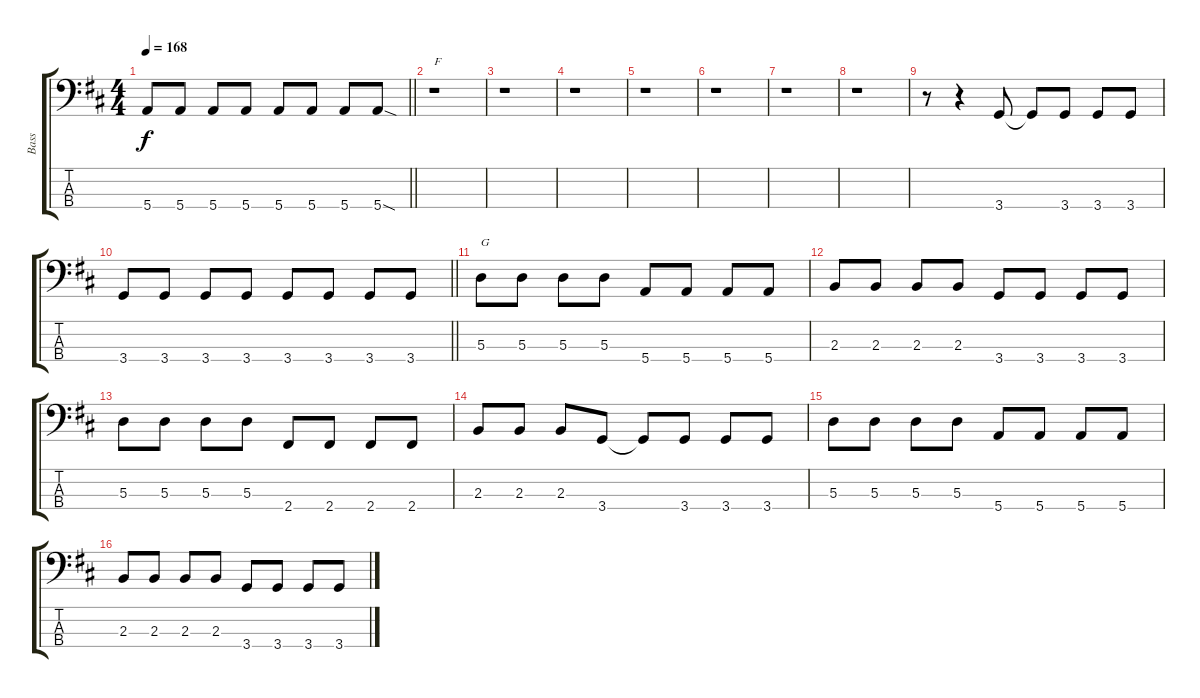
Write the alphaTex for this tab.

\track ("Bass" "Bass") {instrument electricbasspick}
\staff {score tabs}
\tuning (G2 D2 A1 E1) {hide}
\ts (4 4)
\tempo 168
\clef f4
\barLineRight lightlight
\ks d
5.4.8{dy f} 5.4.8 5.4.8 5.4.8 5.4.8 5.4.8 5.4.8 5.4{sod}.8 |
r.1{txt "F"} |
r.1 |
r.1 |
r.1 |
r.1 |
r.1 |
r.1 |
r.8 r.4 3.4.8 3.4{t}.8 3.4.8 3.4.8 3.4.8 |
\barLineRight lightlight
3.4.8 3.4.8 3.4.8 3.4.8 3.4.8 3.4.8 3.4.8 3.4.8 |
5.3.8{txt "G"} 5.3.8 5.3.8 5.3.8 5.4.8 5.4.8 5.4.8 5.4.8 |
2.3.8 2.3.8 2.3.8 2.3.8 3.4.8 3.4.8 3.4.8 3.4.8 |
5.3.8 5.3.8 5.3.8 5.3.8 2.4.8 2.4.8 2.4.8 2.4.8 |
2.3.8 2.3.8 2.3.8 3.4.8 3.4{t}.8 3.4.8 3.4.8 3.4.8 |
5.3.8 5.3.8 5.3.8 5.3.8 5.4.8 5.4.8 5.4.8 5.4.8 |
2.3.8 2.3.8 2.3.8 2.3.8 3.4.8 3.4.8 3.4.8 3.4.8
